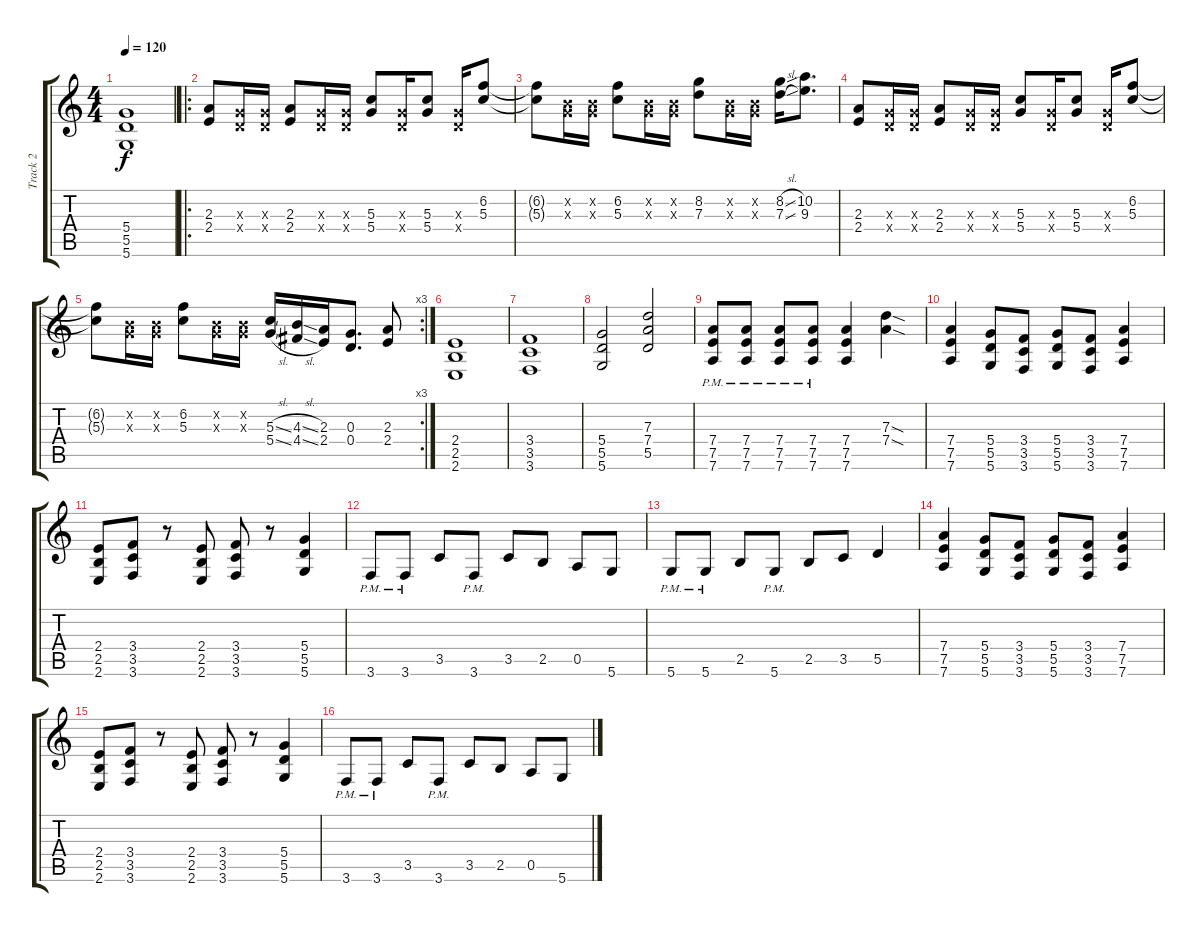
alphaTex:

\track ("Track 2" "Track 2") {instrument distortionguitar}
\staff {score tabs}
\tuning (E4 B3 G3 D3 A2 D2) {hide}
\ts (4 4)
\tempo 120
\clef g2
\ks c
(5.4 5.5 5.6).1{dy f} |
\ro
(2.3 2.4).8 (0.3{x} 0.4{x}).16 (0.3{x} 0.4{x}).16 (2.3 2.4).8 (0.3{x} 0.4{x}).16 (0.3{x} 0.4{x}).16 (5.3 5.4).8 (0.3{x} 0.4{x}).16 (5.3 5.4).8 (0.3{x} 0.4{x}).16 (6.2 5.3).8 |
(6.2{t} 5.3{t}).8 (0.2{x} 0.3{x}).16 (0.2{x} 0.3{x}).16 (6.2 5.3).8 (0.2{x} 0.3{x}).16 (0.2{x} 0.3{x}).16 (8.2 7.3).8 (0.2{x} 0.3{x}).16 (0.2{x} 0.3{x}).16 (8.2{sl} 7.3{sl}).16 (10.2 9.3).8{d} |
(2.3 2.4).8 (0.3{x} 0.4{x}).16 (0.3{x} 0.4{x}).16 (2.3 2.4).8 (0.3{x} 0.4{x}).16 (0.3{x} 0.4{x}).16 (5.3 5.4).8 (0.3{x} 0.4{x}).16 (5.3 5.4).8 (0.3{x} 0.4{x}).16 (6.2 5.3).8 |
\rc 3
(6.2{t} 5.3{t}).8 (0.2{x} 0.3{x}).16 (0.2{x} 0.3{x}).16 (6.2 5.3).8 (0.2{x} 0.3{x}).16 (0.2{x} 0.3{x}).16 (5.3{sl} 5.4{sl}).16 (4.3{sl} 4.4{sl}).16 (2.3 2.4).16 (0.3 0.4).8{d} (2.3 2.4).8 |
(2.4 2.5 2.6).1 |
(3.4 3.5 3.6).1 |
(5.4 5.5 5.6).2 (7.3 7.4 5.5).2 |
(7.4{pm} 7.5{pm} 7.6{pm}).8 (7.4{pm} 7.5{pm} 7.6{pm}).8 (7.4{pm} 7.5{pm} 7.6{pm}).8 (7.4{pm} 7.5{pm} 7.6{pm}).8 (7.4 7.5 7.6).4 (7.3{sod} 7.4{sod}).4 |
(7.4 7.5 7.6).4 (5.4 5.5 5.6).8 (3.4 3.5 3.6).8 (5.4 5.5 5.6).8 (3.4 3.5 3.6).8 (7.4 7.5 7.6).4 |
(2.4 2.5 2.6).8 (3.4 3.5 3.6).8 r.8 (2.4 2.5 2.6).8 (3.4 3.5 3.6).8 r.8 (5.4 5.5 5.6).4 |
3.6{pm}.8 3.6{pm}.8 3.5.8 3.6{pm}.8 3.5.8 2.5.8 0.5.8 5.6.8 |
5.6{pm}.8 5.6{pm}.8 2.5.8 5.6{pm}.8 2.5.8 3.5.8 5.5.4 |
(7.4 7.5 7.6).4 (5.4 5.5 5.6).8 (3.4 3.5 3.6).8 (5.4 5.5 5.6).8 (3.4 3.5 3.6).8 (7.4 7.5 7.6).4 |
(2.4 2.5 2.6).8 (3.4 3.5 3.6).8 r.8 (2.4 2.5 2.6).8 (3.4 3.5 3.6).8 r.8 (5.4 5.5 5.6).4 |
3.6{pm}.8 3.6{pm}.8 3.5.8 3.6{pm}.8 3.5.8 2.5.8 0.5.8 5.6.8
